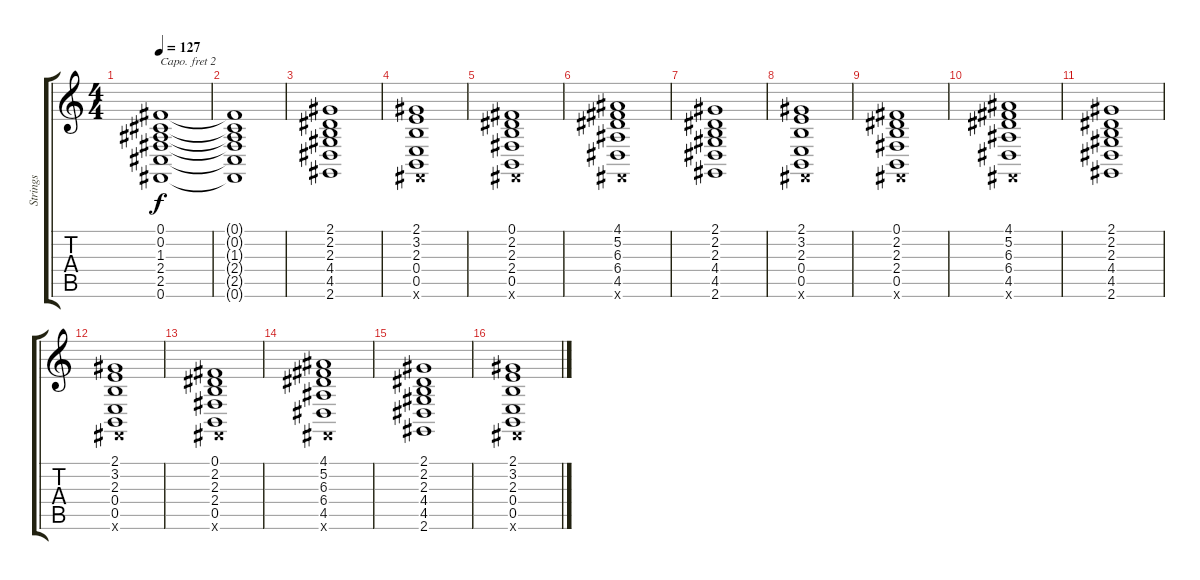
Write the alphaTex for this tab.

\track ("Strings" "Strings") {instrument stringensemble1}
\staff {score tabs}
\capo 2
\tuning (E4 B3 G3 D3 A2 E2) {hide}
\ts (4 4)
\tempo 127
\clef g2
\ks c
(0.1 0.2 1.3 2.4 2.5 0.6).1{dy f volume 12} |
(0.1{t} 0.2{t} 1.3{t} 2.4{t} 2.5{t} 0.6{t}).1 |
(2.1 2.2 2.3 4.4 4.5 2.6).1{volume 10} |
(2.1 3.2 2.3 0.4 0.5 0.6{x}).1 |
(0.1 2.2 2.3 2.4 0.5 0.6{x}).1 |
(4.1 5.2 6.3 6.4 4.5 0.6{x}).1 |
(2.1 2.2 2.3 4.4 4.5 2.6).1 |
(2.1 3.2 2.3 0.4 0.5 0.6{x}).1 |
(0.1 2.2 2.3 2.4 0.5 0.6{x}).1 |
(4.1 5.2 6.3 6.4 4.5 0.6{x}).1 |
(2.1 2.2 2.3 4.4 4.5 2.6).1 |
(2.1 3.2 2.3 0.4 0.5 0.6{x}).1 |
(0.1 2.2 2.3 2.4 0.5 0.6{x}).1 |
(4.1 5.2 6.3 6.4 4.5 0.6{x}).1 |
(2.1 2.2 2.3 4.4 4.5 2.6).1 |
(2.1 3.2 2.3 0.4 0.5 0.6{x}).1
